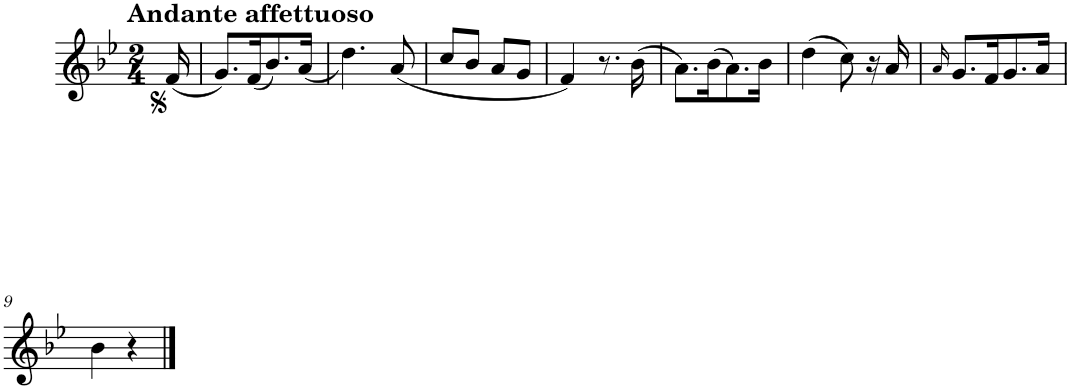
**kern
*part1
*staff1
*I"Piano
*I'Pno.
*clefG2
*k[b-e-]
*M2/4
=1
!LO:TX:a:B:t=Andante affettuoso
(16f/
=2
8.g/L)
(16f/K
8.b-/)
(<16a/Jk
=3
4.dd\)
(<8a/
=4
8cc/L
8b-/J
8a/L
8g/J
=5
4f/)
8.r
(16b-\
=6
8.a\L)
(16b-\K
8.a\)
16b-\Jk
=7
(4dd\
8cc\)
16r
16a/
=8
16qa/
8.g/L
16f/K
8.g/
16a/Jk
!!LO:LB:g=z
=9
4b-\
4r
==
*-
